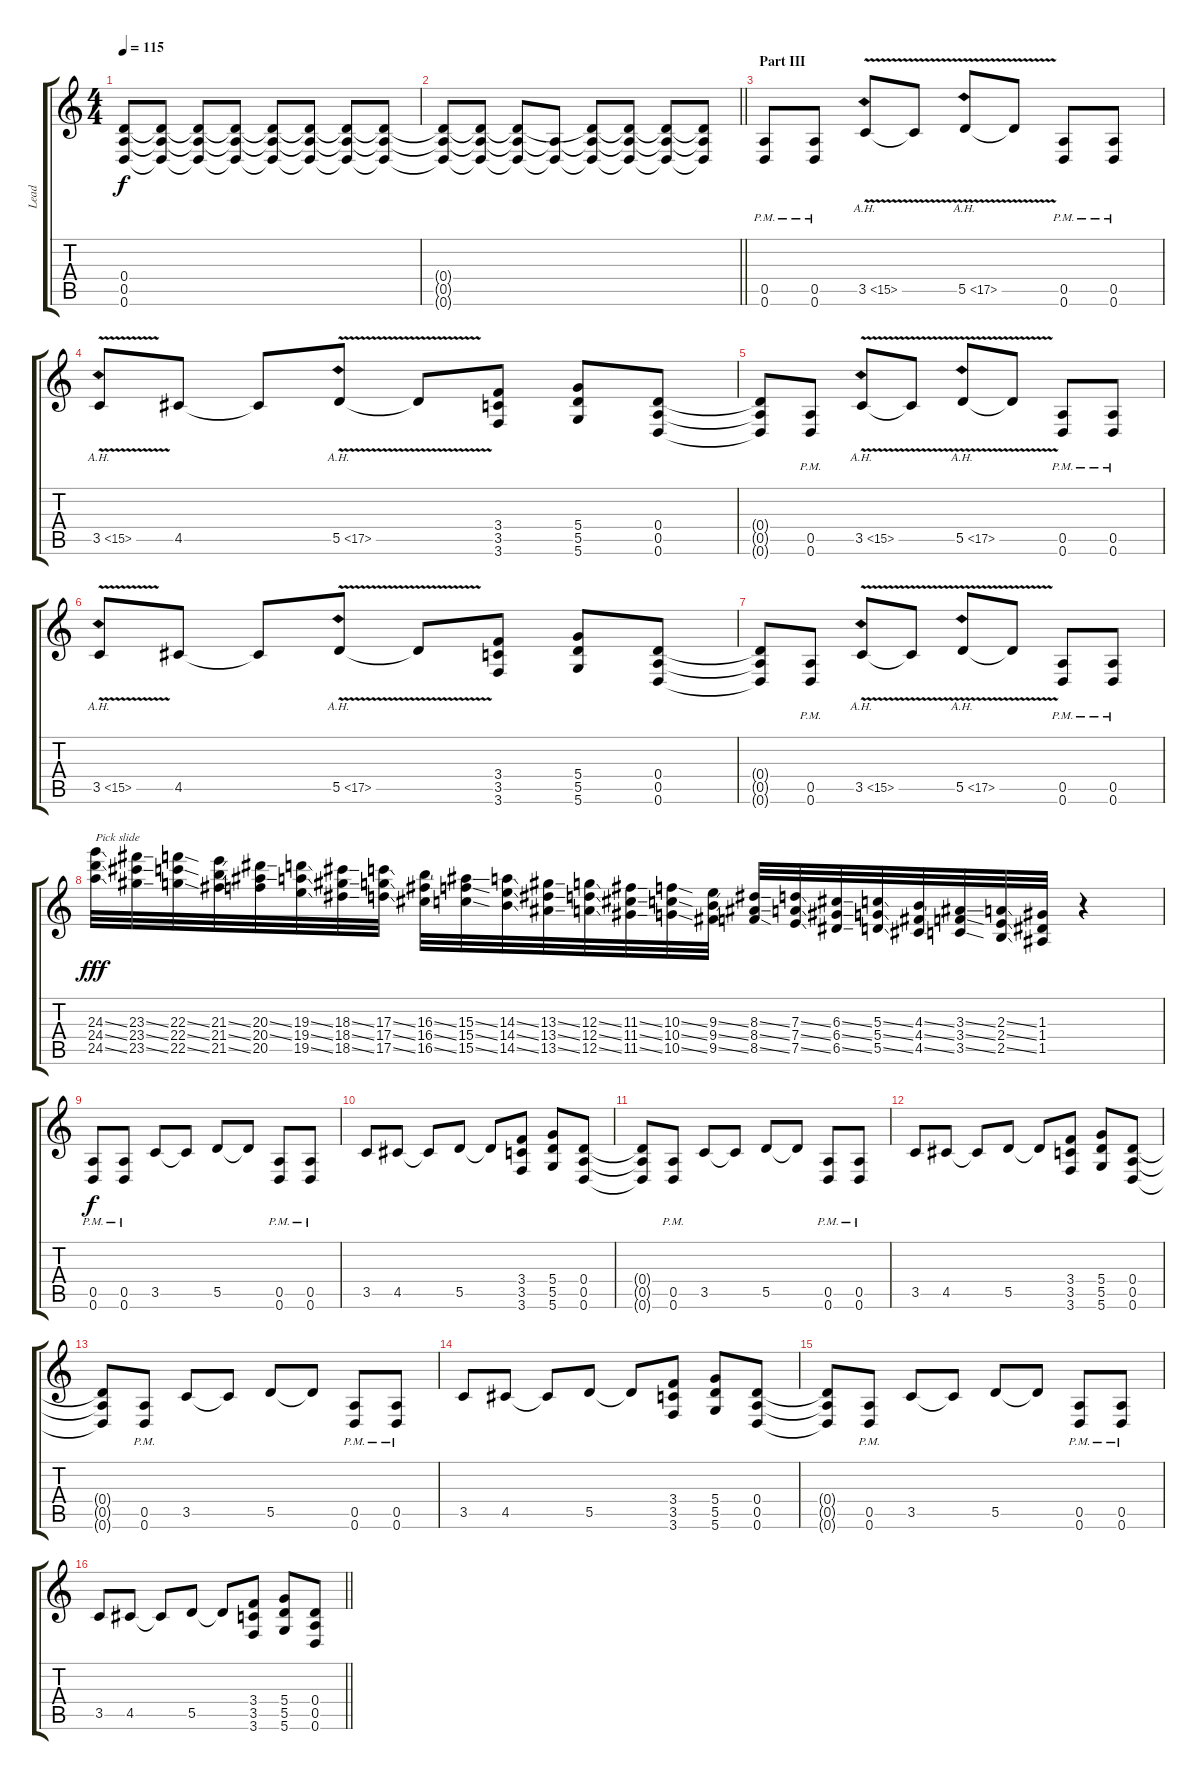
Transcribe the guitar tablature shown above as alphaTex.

\track ("Lead" "Lead") {instrument overdrivenguitar}
\staff {score tabs}
\tuning (E4 B3 G3 D3 A2 D2) {hide}
\ts (4 4)
\tempo 115
\clef g2
\ks c
(0.4{t} 0.5{t} 0.6{t}).8{dy f} (0.4{t} 0.5{t} 0.6{t}).8 (0.4{t} 0.5{t} 0.6{t}).8 (0.4{t} 0.5{t} 0.6{t}).8 (0.4{t} 0.5{t} 0.6{t}).8 (0.4{t} 0.5{t} 0.6{t}).8 (0.4{t} 0.5{t} 0.6{t}).8 (0.4{t} 0.5{t} 0.6{t}).8 |
\barLineRight lightlight
(0.4{t} 0.5{t} 0.6{t}).8 (0.4{t} 0.5{t} 0.6{t}).8 (0.4{t} 0.5{t} 0.6{t}).8 (0.5{t} 0.6{t}).8 (0.4{t} 0.5{t} 0.6{t}).8 (0.4{t} 0.5{t} 0.6{t}).8 (0.4{t} 0.5{t} 0.6{t}).8 (0.4{t} 0.5{t} 0.6{t}).8 |
\section ("" "Part III")
(0.5{pm} 0.6).8 (0.5{pm} 0.6{pm}).8 3.5{ah 12 v}.8 3.5{t}.8 5.5{ah 12 v}.8 5.5{t}.8 (0.5{pm} 0.6{pm}).8 (0.5{pm} 0.6{pm}).8 |
3.5{ah 12 v}.8 4.5.8 4.5{t}.8 5.5{ah 12 v}.8 5.5{t}.8 (3.4 3.5 3.6).8 (5.4 5.5 5.6).8 (0.4 0.5 0.6).8 |
(0.4{t} 0.5{t} 0.6{t}).8 (0.5{pm} 0.6{pm}).8 3.5{ah 12 v}.8 3.5{t}.8 5.5{ah 12 v}.8 5.5{t}.8 (0.5{pm} 0.6{pm}).8 (0.5{pm} 0.6{pm}).8 |
3.5{ah 12 v}.8 4.5.8 4.5{t}.8 5.5{ah 12 v}.8 5.5{t}.8 (3.4 3.5 3.6).8 (5.4 5.5 5.6).8 (0.4 0.5 0.6).8 |
(0.4{t} 0.5{t} 0.6{t}).8 (0.5{pm} 0.6{pm}).8 3.5{ah 12 v}.8 3.5{t}.8 5.5{ah 12 v}.8 5.5{t}.8 (0.5{pm} 0.6{pm}).8 (0.5{pm} 0.6{pm}).8 |
(24.3{ss} 24.4{ss} 24.5{ss}).32{txt "Pick slide" dy fff instrument guitarfretnoise} (23.3{ss} 23.4{ss} 23.5{ss}).32 (22.3{ss} 22.4{ss} 22.5{ss}).32 (21.3{ss} 21.4{ss} 21.5{ss}).32 (20.3{ss} 20.4{ss} 20.5).32 (19.3{ss} 19.4{ss} 19.5{ss}).32 (18.3{ss} 18.4{ss} 18.5{ss}).32 (17.3{ss} 17.4{ss} 17.5{ss}).32 (16.3{ss} 16.4{ss} 16.5{ss}).32 (15.3{ss} 15.4{ss} 15.5{ss}).32 (14.3{ss} 14.4{ss} 14.5{ss}).32 (13.3{ss} 13.4{ss} 13.5{ss}).32 (12.3{ss} 12.4{ss} 12.5{ss}).32 (11.3{ss} 11.4{ss} 11.5{ss}).32 (10.3{ss} 10.4{ss} 10.5{ss}).32 (9.3{ss} 9.4{ss} 9.5{ss}).32 (8.3{ss} 8.4{ss} 8.5{ss}).32 (7.3{ss} 7.4{ss} 7.5{ss}).32 (6.3{ss} 6.4{ss} 6.5{ss}).32 (5.3{ss} 5.4{ss} 5.5{ss}).32 (4.3{ss} 4.4{ss} 4.5{ss}).32 (3.3{ss} 3.4{ss} 3.5{ss}).32 (2.3{ss} 2.4{ss} 2.5{ss}).32 (1.3 1.4 1.5).32 r.4 |
(0.5{pm} 0.6).8{dy f instrument overdrivenguitar} (0.5{pm} 0.6{pm}).8 3.5.8 3.5{t}.8 5.5.8 5.5{t}.8 (0.5{pm} 0.6{pm}).8 (0.5{pm} 0.6{pm}).8 |
3.5.8 4.5.8 4.5{t}.8 5.5.8 5.5{t}.8 (3.4 3.5 3.6).8 (5.4 5.5 5.6).8 (0.4 0.5 0.6).8 |
(0.4{t} 0.5{t} 0.6{t}).8 (0.5{pm} 0.6{pm}).8 3.5.8 3.5{t}.8 5.5.8 5.5{t}.8 (0.5{pm} 0.6{pm}).8 (0.5{pm} 0.6{pm}).8 |
3.5.8 4.5.8 4.5{t}.8 5.5.8 5.5{t}.8 (3.4 3.5 3.6).8 (5.4 5.5 5.6).8 (0.4 0.5 0.6).8 |
(0.4{t} 0.5{t} 0.6{t}).8 (0.5{pm} 0.6{pm}).8 3.5.8 3.5{t}.8 5.5.8 5.5{t}.8 (0.5{pm} 0.6{pm}).8 (0.5{pm} 0.6{pm}).8 |
3.5.8 4.5.8 4.5{t}.8 5.5.8 5.5{t}.8 (3.4 3.5 3.6).8 (5.4 5.5 5.6).8 (0.4 0.5 0.6).8 |
(0.4{t} 0.5{t} 0.6{t}).8 (0.5{pm} 0.6{pm}).8 3.5.8 3.5{t}.8 5.5.8 5.5{t}.8 (0.5{pm} 0.6{pm}).8 (0.5{pm} 0.6{pm}).8 |
\barLineRight lightlight
3.5.8 4.5.8 4.5{t}.8 5.5.8 5.5{t}.8 (3.4 3.5 3.6).8 (5.4 5.5 5.6).8 (0.4 0.5 0.6).8
